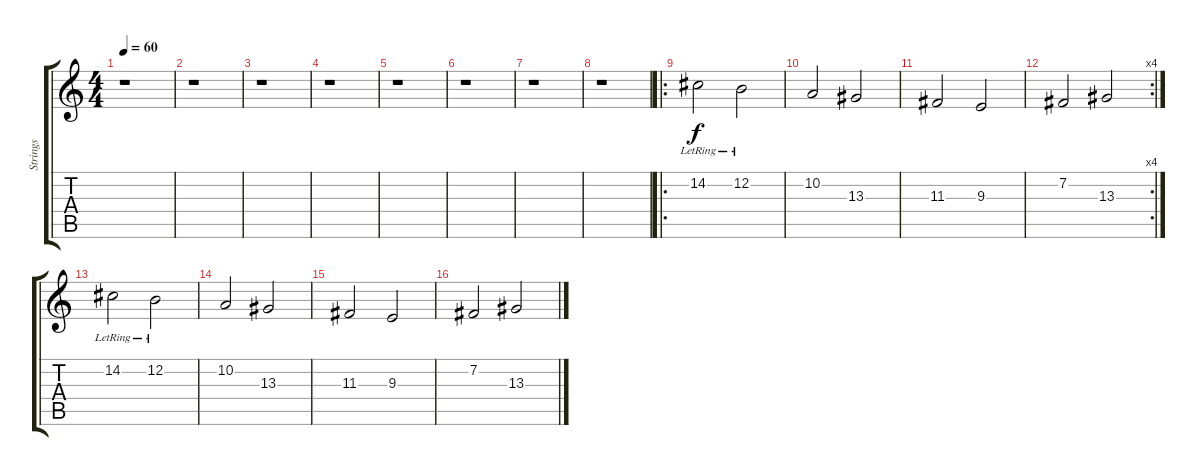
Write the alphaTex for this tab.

\track ("Strings" "Strings") {instrument stringensemble1}
\staff {score tabs}
\tuning (E4 B3 G3 D3 A2 E2) {hide}
\ts (4 4)
\tempo 60
\clef g2
\ks c
r.1{dy f} |
r.1 |
r.1 |
r.1 |
r.1 |
r.1 |
r.1 |
r.1 |
\ro
14.2{lr}.2 12.2{lr}.2 |
10.2.2 13.3.2 |
11.3.2 9.3.2 |
\rc 4
7.2.2 13.3.2 |
14.2{lr}.2 12.2{lr}.2 |
10.2.2 13.3.2 |
11.3.2 9.3.2 |
7.2.2 13.3.2
